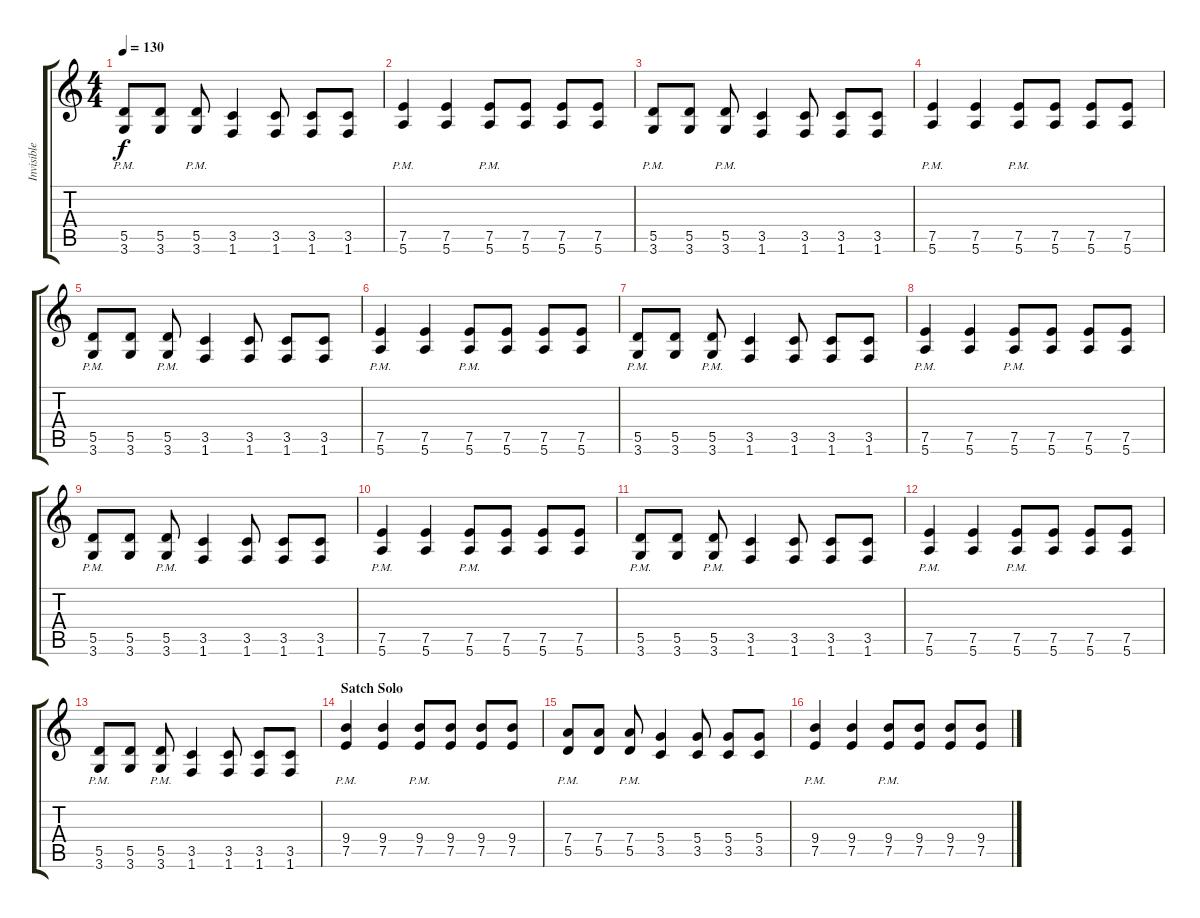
\track ("Invisible Guitarist !" "Invisible ") {instrument distortionguitar}
\staff {score tabs}
\tuning (E4 B3 G3 D3 A2 E2) {hide}
\ts (4 4)
\tempo 130
\clef g2
\ks c
(5.5{pm} 3.6{pm}).8{dy f} (5.5 3.6).8 (5.5{pm} 3.6{pm}).8 (3.5 1.6).4 (3.5 1.6).8 (3.5 1.6).8 (3.5 1.6).8 |
(7.5{pm} 5.6{pm}).4 (7.5 5.6).4 (7.5{pm} 5.6{pm}).8 (7.5 5.6).8 (7.5 5.6).8 (7.5 5.6).8 |
(5.5{pm} 3.6{pm}).8 (5.5 3.6).8 (5.5{pm} 3.6{pm}).8 (3.5 1.6).4 (3.5 1.6).8 (3.5 1.6).8 (3.5 1.6).8 |
(7.5{pm} 5.6{pm}).4 (7.5 5.6).4 (7.5{pm} 5.6{pm}).8 (7.5 5.6).8 (7.5 5.6).8 (7.5 5.6).8 |
(5.5{pm} 3.6{pm}).8 (5.5 3.6).8 (5.5{pm} 3.6{pm}).8 (3.5 1.6).4 (3.5 1.6).8 (3.5 1.6).8 (3.5 1.6).8 |
(7.5{pm} 5.6{pm}).4 (7.5 5.6).4 (7.5{pm} 5.6{pm}).8 (7.5 5.6).8 (7.5 5.6).8 (7.5 5.6).8 |
(5.5{pm} 3.6{pm}).8 (5.5 3.6).8 (5.5{pm} 3.6{pm}).8 (3.5 1.6).4 (3.5 1.6).8 (3.5 1.6).8 (3.5 1.6).8 |
(7.5{pm} 5.6{pm}).4 (7.5 5.6).4 (7.5{pm} 5.6{pm}).8 (7.5 5.6).8 (7.5 5.6).8 (7.5 5.6).8 |
(5.5{pm} 3.6{pm}).8 (5.5 3.6).8 (5.5{pm} 3.6{pm}).8 (3.5 1.6).4 (3.5 1.6).8 (3.5 1.6).8 (3.5 1.6).8 |
(7.5{pm} 5.6{pm}).4 (7.5 5.6).4 (7.5{pm} 5.6{pm}).8 (7.5 5.6).8 (7.5 5.6).8 (7.5 5.6).8 |
(5.5{pm} 3.6{pm}).8 (5.5 3.6).8 (5.5{pm} 3.6{pm}).8 (3.5 1.6).4 (3.5 1.6).8 (3.5 1.6).8 (3.5 1.6).8 |
(7.5{pm} 5.6{pm}).4 (7.5 5.6).4 (7.5{pm} 5.6{pm}).8 (7.5 5.6).8 (7.5 5.6).8 (7.5 5.6).8 |
(5.5{pm} 3.6{pm}).8 (5.5 3.6).8 (5.5{pm} 3.6{pm}).8 (3.5 1.6).4 (3.5 1.6).8 (3.5 1.6).8 (3.5 1.6).8 |
\section ("" "Satch Solo")
(9.4{pm} 7.5{pm}).4 (9.4 7.5).4 (9.4{pm} 7.5{pm}).8 (9.4 7.5).8 (9.4 7.5).8 (9.4 7.5).8 |
(7.4{pm} 5.5{pm}).8 (7.4 5.5).8 (7.4{pm} 5.5{pm}).8 (5.4 3.5).4 (5.4 3.5).8 (5.4 3.5).8 (5.4 3.5).8 |
(9.4{pm} 7.5{pm}).4 (9.4 7.5).4 (9.4{pm} 7.5{pm}).8 (9.4 7.5).8 (9.4 7.5).8 (9.4 7.5).8
